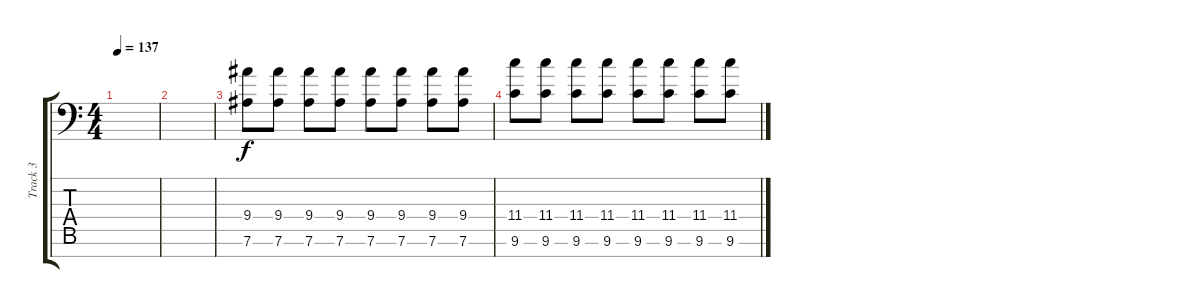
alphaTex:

\track ("Track 3" "Track 3") {instrument distortionguitar}
\staff {score tabs}
\tuning (Eb4 Bb3 Gb3 Db3 Ab2 Eb2 Ab1) {hide}
\ts (4 4)
\tempo 137
\clef f4
\ks c
|
|
(9.4 7.6).8 (9.4 7.6).8 (9.4 7.6).8 (9.4 7.6).8 (9.4 7.6).8 (9.4 7.6).8 (9.4 7.6).8 (9.4 7.6).8 |
(11.4 9.6).8 (11.4 9.6).8 (11.4 9.6).8 (11.4 9.6).8 (11.4 9.6).8 (11.4 9.6).8 (11.4 9.6).8 (11.4 9.6).8
